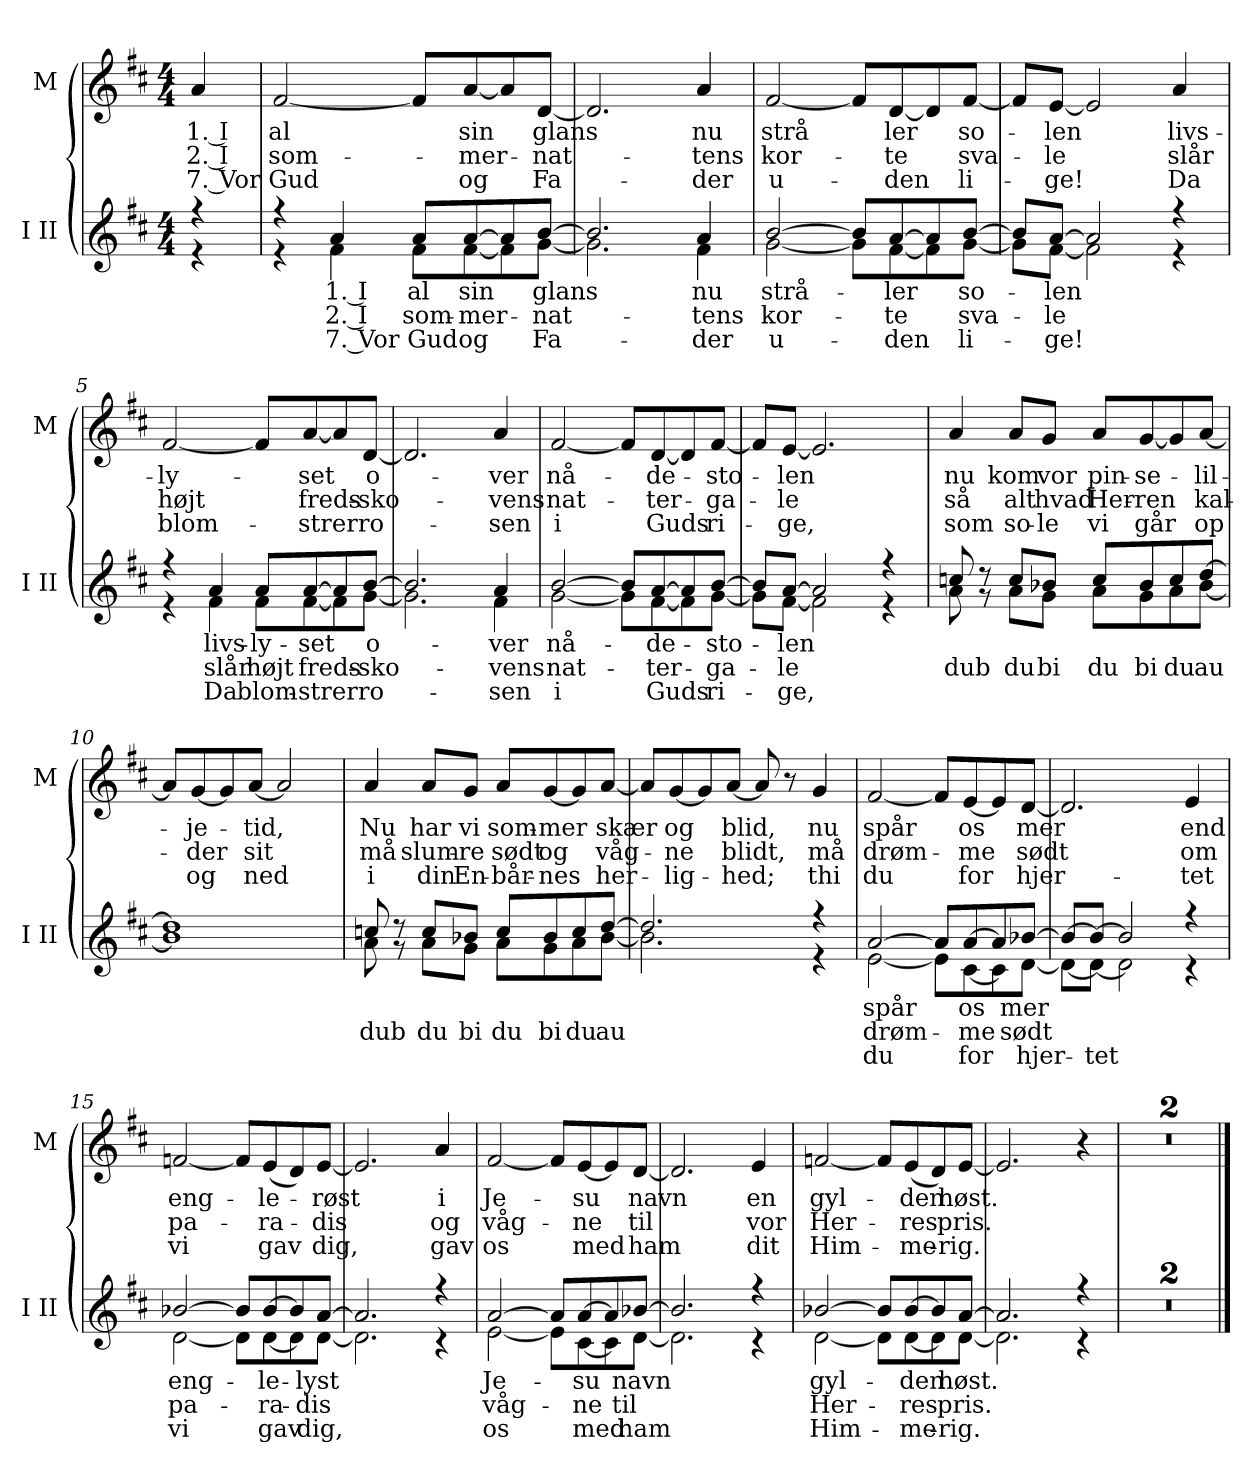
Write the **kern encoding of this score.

**kern	**text	**text	**text	**kern	**text	**text	**text
*part2	*part2	*part2	*part2	*part1	*part1	*part1	*part1
*staff2	*staff2	*staff2	*staff2	*staff1	*staff1	*staff1	*staff1
*I"I II	*	*	*	*I"M	*	*	*
*I'I II	*	*	*	*I'M	*	*	*
*clefG2	*	*	*	*clefG2	*	*	*
*k[f#c#]	*	*	*	*k[f#c#]	*	*	*
*M4/4	*	*	*	*M4/4	*	*	*
=	=	=	=	=	=	=	=
*^	*	*	*	*	*	*	*
!	!	!	!	!	!	!LO:LY:b	!LO:LY:b	!LO:LY:b
4r	4r	.	.	.	4a/	1. I	2. I	7. Vor
=1	=1	=1	=1	=1	=1	=1	=1	=1
!	!	!	!	!	!	!LO:LY:b	!LO:LY:b	!LO:LY:b
4r	4r	.	.	.	[2f#/	al	som-	Gud
!	!	!LO:LY:b	!LO:LY:b	!LO:LY:b	!	!	!	!
4a/	4f#\	1. I	2. I	7. Vor	.	.	.	.
!	!	!LO:LY:b	!LO:LY:b	!LO:LY:b	!	!	!	!
8a/L	8f#\L	al	som-	Gud	8f#/L]	.	.	.
!	!	!LO:LY:b	!LO:LY:b	!LO:LY:b	!	!LO:LY:b	!LO:LY:b	!LO:LY:b
[8a/	[8f#\	sin	-mer-	og	[8a/	sin	-mer-	og
8a/]	8f#\]	.	.	.	8a/]	.	.	.
!	!	!LO:LY:b	!LO:LY:b	!LO:LY:b	!	!LO:LY:b	!LO:LY:b	!LO:LY:b
[8b/J	[8g\J	glans	-nat-	Fa-	[8d/J	glans	-nat-	Fa-
=2	=2	=2	=2	=2	=2	=2	=2	=2
2.b/]	2.g\]	.	.	.	2.d/]	.	.	.
!	!	!LO:LY:b	!LO:LY:b	!LO:LY:b	!	!LO:LY:b	!LO:LY:b	!LO:LY:b
4a/	4f#\	nu	-tens	-der	4a/	nu	-tens	-der
=3	=3	=3	=3	=3	=3	=3	=3	=3
!	!	!LO:LY:b	!LO:LY:b	!LO:LY:b	!	!LO:LY:b	!LO:LY:b	!LO:LY:b
[2b/	[2g\	strå-	kor-	u-	[2f#/	strå	kor-	u-
8b/L]	8g\L]	.	.	.	8f#/L]	.	.	.
!	!	!LO:LY:b	!LO:LY:b	!LO:LY:b	!	!LO:LY:b	!LO:LY:b	!LO:LY:b
[8a/	[8f#\	-ler	-te	-den	[8d/	-ler	-te	-den
8a/]	8f#\]	.	.	.	8d/]	.	.	.
!	!	!LO:LY:b	!LO:LY:b	!LO:LY:b	!	!LO:LY:b	!LO:LY:b	!LO:LY:b
[8b/J	[8g\J	so-	sva-	li-	[8f#/J	so-	sva-	li-
=4	=4	=4	=4	=4	=4	=4	=4	=4
8b/L]	8g\L]	.	.	.	8f#/L]	.	.	.
!	!	!LO:LY:b	!LO:LY:b	!LO:LY:b	!	!LO:LY:b	!LO:LY:b	!LO:LY:b
[8a/J	[8f#\J	-len	-le	-ge!	[8e/J	-len	-le	-ge!
2a/]	2f#\]	.	.	.	2e/]	.	.	.
!	!	!	!	!	!	!LO:LY:b	!LO:LY:b	!LO:LY:b
4r	4r	.	.	.	4a/	livs-	slår	Da
=5	=5	=5	=5	=5	=5	=5	=5	=5
!	!	!	!	!	!	!LO:LY:b	!LO:LY:b	!LO:LY:b
4r	4r	.	.	.	[2f#/	-ly-	højt	blom-
!	!	!LO:LY:b	!LO:LY:b	!LO:LY:b	!	!	!	!
4a/	4f#\	livs-	slår	Da	.	.	.	.
!	!	!LO:LY:b	!LO:LY:b	!LO:LY:b	!	!	!	!
8a/L	8f#\L	-ly-	højt	blom-	8f#/L]	.	.	.
!	!	!LO:LY:b	!LO:LY:b	!LO:LY:b	!	!LO:LY:b	!LO:LY:b	!LO:LY:b
[8a/	[8f#\	-set	freds-	-strer	[8a/	-set	freds-	-strer
8a/]	8f#\]	.	.	.	8a/]	.	.	.
!	!	!LO:LY:b	!LO:LY:b	!LO:LY:b	!	!LO:LY:b	!LO:LY:b	!LO:LY:b
[8b/J	[8g\J	o-	-sko-	ro-	[8d/J	o-	-sko-	ro-
!!LO:LB:g=z
=6	=6	=6	=6	=6	=6	=6	=6	=6
2.b/]	2.g\]	.	.	.	2.d/]	.	.	.
!	!	!LO:LY:b	!LO:LY:b	!LO:LY:b	!	!LO:LY:b	!LO:LY:b	!LO:LY:b
4a/	4f#\	-ver	-vens	-sen	4a/	-ver	-vens	-sen
=7	=7	=7	=7	=7	=7	=7	=7	=7
!	!	!LO:LY:b	!LO:LY:b	!LO:LY:b	!	!LO:LY:b	!LO:LY:b	!LO:LY:b
[2b/	[2g\	nå-	nat-	i	[2f#/	nå-	nat-	i
8b/L]	8g\L]	.	.	.	8f#/L]	.	.	.
!	!	!LO:LY:b	!LO:LY:b	!LO:LY:b	!	!LO:LY:b	!LO:LY:b	!LO:LY:b
[8a/	[8f#\	-de-	-ter-	Guds	[8d/	-de-	-ter-	Guds
8a/]	8f#\]	.	.	.	8d/]	.	.	.
!	!	!LO:LY:b	!LO:LY:b	!LO:LY:b	!	!LO:LY:b	!LO:LY:b	!LO:LY:b
[8b/J	[8g\J	-sto-	-ga-	ri-	[8f#/J	-sto-	-ga-	ri-
=8	=8	=8	=8	=8	=8	=8	=8	=8
8b/L]	8g\L]	.	.	.	8f#/L]	.	.	.
!	!	!LO:LY:b	!LO:LY:b	!LO:LY:b	!	!LO:LY:b	!LO:LY:b	!LO:LY:b
[8a/J	[8f#\J	-len	-le	-ge,	[8e/J	-len	-le	-ge,
2a/]	2f#\]	.	.	.	2.e/]	.	.	.
4r	4r	.	.	.	.	.	.	.
=9	=9	=9	=9	=9	=9	=9	=9	=9
!	!	!	!LO:LY:b	!	!	!LO:LY:b	!LO:LY:b	!LO:LY:b
8ccn/	8a\	.	dub	.	4a/	nu	så	som
8r	8r	.	.	.	.	.	.	.
!	!	!	!LO:LY:b	!	!	!LO:LY:b	!LO:LY:b	!LO:LY:b
8cc/L	8a\L	.	du	.	8a/L	kom	alt	so-
!	!	!	!LO:LY:b	!	!	!LO:LY:b	!LO:LY:b	!LO:LY:b
8b-X/J	8g\J	.	bi	.	8g/J	vor	hvad	-le
!	!	!	!LO:LY:b	!	!	!LO:LY:b	!LO:LY:b	!LO:LY:b
8cc/L	8a\L	.	du	.	8a/L	pin-	Her-	vi
!	!	!	!LO:LY:b	!	!	!LO:LY:b	!LO:LY:b	!LO:LY:b
8b-/	8g\	.	bi	.	[8g/	-se-	-ren	går
!	!	!	!LO:LY:b	!	!	!	!	!
8cc/	8a\	.	du	.	8g/]	.	.	.
!	!	!	!LO:LY:b	!	!	!LO:LY:b	!LO:LY:b	!LO:LY:b
[8dd/J	[8b-\J	.	au	.	[8a/J	-lil-	kal-	op
=10	=10	=10	=10	=10	=10	=10	=10	=10
1dd]	1b-]	.	.	.	8a/L]	.	.	.
!	!	!	!	!	!	!LO:LY:b	!LO:LY:b	!LO:LY:b
.	.	.	.	.	[8g/	-je-	-der	og
.	.	.	.	.	8g/]	.	.	.
!	!	!	!	!	!	!LO:LY:b	!LO:LY:b	!LO:LY:b
.	.	.	.	.	[8a/J	-tid,	sit	ned
.	.	.	.	.	2a/]	.	.	.
!!LO:LB:g=z
=11	=11	=11	=11	=11	=11	=11	=11	=11
!	!	!	!LO:LY:b	!	!	!LO:LY:b	!LO:LY:b	!LO:LY:b
8ccn/	8a\	.	dub	.	4a/	Nu	må	i
8r	8r	.	.	.	.	.	.	.
!	!	!	!LO:LY:b	!	!	!LO:LY:b	!LO:LY:b	!LO:LY:b
8cc/L	8a\L	.	du	.	8a/L	har	slum-	din
!	!	!	!LO:LY:b	!	!	!LO:LY:b	!LO:LY:b	!LO:LY:b
8b-X/J	8g\J	.	bi	.	8g/J	vi	-re	En-
!	!	!	!LO:LY:b	!	!	!LO:LY:b	!LO:LY:b	!LO:LY:b
8cc/L	8a\L	.	du	.	8a/L	som-	sødt	-bår-
!	!	!	!LO:LY:b	!	!	!LO:LY:b	!LO:LY:b	!LO:LY:b
8b-/	8g\	.	bi	.	[8g/	mer	og	-nes
!	!	!	!LO:LY:b	!	!	!	!	!
8cc/	8a\	.	du	.	8g/]	.	.	.
!	!	!	!LO:LY:b	!	!	!LO:LY:b	!LO:LY:b	!LO:LY:b
[8dd/J	[8b-\J	.	au	.	[8a/J	skær	våg-	her-
=12	=12	=12	=12	=12	=12	=12	=12	=12
2.dd/]	2.b-\]	.	.	.	8a/L]	.	.	.
!	!	!	!	!	!	!LO:LY:b	!LO:LY:b	!LO:LY:b
.	.	.	.	.	[8g/	og	-ne	-lig-
.	.	.	.	.	8g/]	.	.	.
!	!	!	!	!	!	!LO:LY:b	!LO:LY:b	!LO:LY:b
.	.	.	.	.	[8a/J	blid,	blidt,	-hed;
.	.	.	.	.	8a/]	.	.	.
.	.	.	.	.	8r	.	.	.
!	!	!	!	!	!	!LO:LY:b	!LO:LY:b	!LO:LY:b
4r	4r	.	.	.	4g/	nu	må	thi
=13	=13	=13	=13	=13	=13	=13	=13	=13
!	!	!LO:LY:b	!LO:LY:b	!LO:LY:b	!	!LO:LY:b	!LO:LY:b	!LO:LY:b
[2a/	[2e\	spår	drøm-	du	[2f#/	spår	drøm-	du
8a/L]	8e\L]	.	.	.	8f#/L]	.	.	.
!	!	!LO:LY:b	!LO:LY:b	!LO:LY:b	!	!LO:LY:b	!LO:LY:b	!LO:LY:b
[8a/	[8c#\	os	-me	for	[8e/	os	-me	for
8a/]	8c#\]	.	.	.	8e/]	.	.	.
!	!	!LO:LY:b	!LO:LY:b	!LO:LY:b	!	!LO:LY:b	!LO:LY:b	!LO:LY:b
[8b-X/J	[8d\J	mer	sødt	hjer-	[8d/J	mer	sødt	hjer-
=14	=14	=14	=14	=14	=14	=14	=14	=14
8b-/L_	8d\L_	.	.	.	2.d/]	.	.	.
!	!	!	!	!LO:LY:b	!	!	!	!
8b-/J_	8d\J_	.	.	-tet	.	.	.	.
2b-/]	2d\]	.	.	.	.	.	.	.
!	!	!	!	!	!	!LO:LY:b	!LO:LY:b	!LO:LY:b
4r	4r	.	.	.	4e/	end	om	-tet
=15	=15	=15	=15	=15	=15	=15	=15	=15
!	!	!LO:LY:b	!LO:LY:b	!LO:LY:b	!	!LO:LY:b	!LO:LY:b	!LO:LY:b
[2b-X/	[2d\	eng-	pa-	vi	[2fn/	eng-	pa-	vi
8b-/L]	8d\L]	.	.	.	8f/L]	.	.	.
!	!	!LO:LY:b	!LO:LY:b	!LO:LY:b	!	!LO:LY:b	!LO:LY:b	!LO:LY:b
[8b-/	[8d\	-le-	-ra-	gav	(8e/	-le-	-ra-	gav
8b-/]	8d\]	.	.	.	8d/)	.	.	.
!	!	!LO:LY:b	!LO:LY:b	!LO:LY:b	!	!LO:LY:b	!LO:LY:b	!LO:LY:b
[8a/J	[8d\J	-lyst	-dis	dig,	[8e/J	-røst	-dis	dig,
!!LO:PB:g=z
=16	=16	=16	=16	=16	=16	=16	=16	=16
2.a/]	2.d\]	.	.	.	2.e/]	.	.	.
!	!	!	!	!	!	!LO:LY:b	!LO:LY:b	!LO:LY:b
4r	4r	.	.	.	4a/	i	og	gav
=17	=17	=17	=17	=17	=17	=17	=17	=17
!	!	!LO:LY:b	!LO:LY:b	!LO:LY:b	!	!LO:LY:b	!LO:LY:b	!LO:LY:b
[2a/	[2e\	Je-	våg-	os	[2f#/	Je-	våg-	os
8a/L]	8e\L]	.	.	.	8f#/L]	.	.	.
!	!	!LO:LY:b	!LO:LY:b	!LO:LY:b	!	!LO:LY:b	!LO:LY:b	!LO:LY:b
[8a/	[8c#\	-su	-ne	med	[8e/	-su	-ne	med
8a/]	8c#\]	.	.	.	8e/]	.	.	.
!	!	!LO:LY:b	!LO:LY:b	!LO:LY:b	!	!LO:LY:b	!LO:LY:b	!LO:LY:b
[8b-X/J	[8d\J	navn	til	ham	[8d/J	navn	til	ham
=18	=18	=18	=18	=18	=18	=18	=18	=18
2.b-/]	2.d\]	.	.	.	2.d/]	.	.	.
!	!	!	!	!	!	!LO:LY:b	!LO:LY:b	!LO:LY:b
4r	4r	.	.	.	4e/	en	vor	dit
=19	=19	=19	=19	=19	=19	=19	=19	=19
!	!	!LO:LY:b	!LO:LY:b	!LO:LY:b	!	!LO:LY:b	!LO:LY:b	!LO:LY:b
[2b-X/	[2d\	gyl-	Her-	Him-	[2fn/	gyl-	Her-	Him-
8b-/L]	8d\L]	.	.	.	8f/L]	.	.	.
!	!	!LO:LY:b	!LO:LY:b	!LO:LY:b	!	!LO:LY:b	!LO:LY:b	!LO:LY:b
[8b-/	[8d\	-den	-res	-me-	(8e/	-den	-res	-me-
8b-/]	8d\]	.	.	.	8d/)	.	.	.
!	!	!LO:LY:b	!LO:LY:b	!LO:LY:b	!	!LO:LY:b	!LO:LY:b	!LO:LY:b
[8a/J	[8d\J	høst.	pris.	-rig.	[8e/J	høst.	pris.	-rig.
=20	=20	=20	=20	=20	=20	=20	=20	=20
2.a/]	2.d\]	.	.	.	2.e/]	.	.	.
4r	4r	.	.	.	4r	.	.	.
*v	*v	*	*	*	*	*	*	*
=21	=21	=21	=21	=21	=21	=21	=21
1r	.	.	.	1r	.	.	.
=22	=22	=22	=22	=22	=22	=22	=22
1r	.	.	.	1r	.	.	.
==	==	==	==	==	==	==	==
*-	*-	*-	*-	*-	*-	*-	*-
